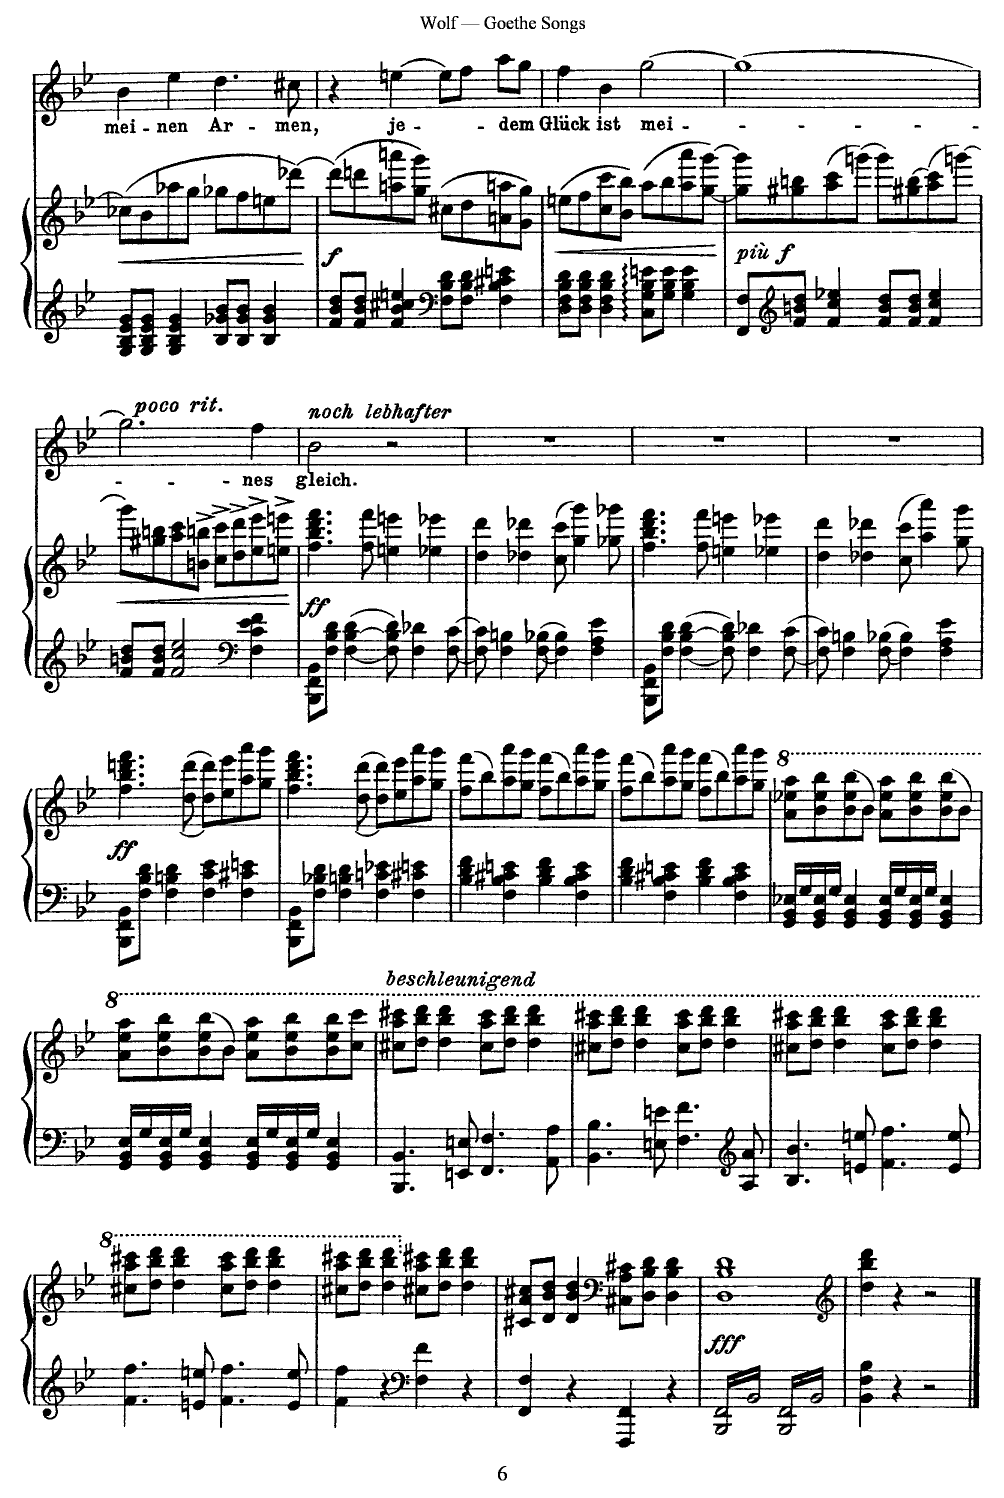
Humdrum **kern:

**kern	**kern	**dynam	**kern	**text
*part2	*part2	*part2	*part1	*part1
*staff3	*staff2	*staff2/3	*staff1	*staff1
*I"Piano	*	*	*I"Voice	*
*I'Pno	*	*	*	*
*clefG2	*clefG2	*	*clefG2	*
*k[b-e-]	*k[b-e-]	*	*k[b-e-]	*
*M4/4	*M4/4	*	*M4/4	*
=57	=57	=57	=57	=57
!	!	!LO:HP:b	!	!
8G/ 8B-/ 8e-/ 8g/L	(8cc-X\L]	<	4b-\	mei-
8G/ 8B-/ 8e-/ 8g/J	8b-\	.	.	.
4G/ 4B-/ 4e-/ 4g/	8aa-X\	.	4ee-\	-nen
.	8gg\J	.	.	.
8B-/ 8g-X/ 8b-/L	8gg-X\L	.	4.dd\	Ar-
8B-/ 8g-/ 8b-/J	8ff\	.	.	.
4B-/ 4g-/ 4b-/	8een\	.	.	.
.	[8ddd-X\J)	.	8cc#X\	-men,
.	.	[	.	.
=58	=58	=58	=58	=58
!	!	!LO:DY:b	!	!
8f/ 8b-/ 8ddn/L	(8ddd-\L]	f	4r	.
8f/ 8b-/ 8dd/J	8dddn\	.	.	.
4f\ 4b-\ 4cc#X\ 4een\	8aan\ 8aaan\	.	[4een\	je-
.	8gg\ 8ggg\J)	.	.	.
*clefF4	*	*	*	*
8F\ 8B-\ 8d\L	(8cc#X\L	.	8ee\L]	.
8F\ 8B-\ 8d\J	8dd\	.	8ff\J	.
4F\ 4B-\ 4c#X\ 4en\	8an\ 8aan\	.	8aa\L	-dem
.	8g\ 8gg\J)	.	8gg\J	.
=59	=59	=59	=59	=59
!	!	!LO:HP:b	!	!
8D\ 8F\ 8B-\ 8d\L	(8een\L	<	4ff\	Glück
8D\ 8F\ 8B-\ 8d\J	8ff\	.	.	.
4D\ 4F\ 4B-\ 4d\	8cc\ 8ccc\	.	4b-\	ist
.	8b-\ 8bb-\J)	.	.	.
8C\ 8G\ 8B-\ 8en\L	(8aa\L	.	[2gg\	mei-
8G\ 8B-\ 8e\J	8bb-\	.	.	.
4G\ 4B-\ 4e\	8aa\ 8aaa\	.	.	.
.	[8gg\ [8ggg\J)	.	.	.
.	.	[	.	.
=60	=60	=60	=60	=60
!	!	!LO:DY:b	!	!
!	!	!LO:DY:n=1:b	!	!
8FF/ 8F/L	8gg\] 8ggg\]L	other-dynamics f	1gg_	.
*clefG2	*	*	*	*
8f/ 8bn/ 8dd/J	8gg#X\ 8bbn\	.	.	.
4f/ 4cc/ 4ee-X/	(8aa\ 8ccc\	.	.	.
.	[8gggn\J)	.	.	.
8f/ 8b/ 8dd/L	8ggg\L]	.	.	.
8f/ 8b/ 8dd/J	(8gg#\ 8bb\	.	.	.
4f/ 4cc/ 4ee-/	(8aa\ 8ccc\)	.	.	.
.	[8ggg\J)	.	.	.
=61	=61	=61	=61	=61
!	!	!	!LO:TX:i:t=poco rit.	!
!	!	!LO:HP:b	!	!
8f/ 8bn/ 8dd/L	8ggg\L]	<	2.gg\]	.
8f/ 8b/ 8dd/J	8gg#X\ 8bbn\	.	.	.
2f/ 2cc/ 2ee-/	8aa\ 8ccc\	.	.	.
.	8bn\^ 8bb\^J	.	.	.
.	8cc\^ 8ccc\^L	.	.	.
.	8dd\^ 8ddd\^	.	.	.
*clefF4	*	*	*	*
4F\ 4c\ 4e-\ 4f\	8ee-\^ 8eee-\^	.	4ff\	-nes
.	8een\^ 8eeen\^J	.	.	.
.	.	[	.	.
=62	=62	=62	=62	=62
!	!	!	!LO:TX:i:t=noch lebhafter	!
!	!	!LO:DY:b	!	!
8BBB-\ 8FF\ 8BB-\L	4.ff\ 4.bb-\ 4.ddd\ 4.fff\	ff	2b-\	gleich.
8F\ 8B-\ 8d\J	.	.	.	.
[4F\ [4B-\ [4d\	.	.	.	.
.	8ff\ 8fff\	.	.	.
8F\] 8B-\] 8d\]	4een\ 4eeen\	.	2r	.
4F\ 4d-X\	.	.	.	.
.	4ee-X\ 4eee-X\	.	.	.
[8F\ [8c\	.	.	.	.
=63	=63	=63	=63	=63
8F\] 8c\]	4dd\ 4ddd\	.	1r	.
4F\ 4Bn\	.	.	.	.
.	4dd-X\ 4ddd-X\	.	.	.
[8F\ [8B-X\	.	.	.	.
4F\] 4B-\]	(8cc\ 8ccc\	.	.	.
.	4gg\ 4ggg\)	.	.	.
4F\ 4A\ 4e-\	.	.	.	.
.	8gg-X\ 8ggg-X\	.	.	.
=64	=64	=64	=64	=64
8BBB-\ 8FF\ 8BB-\L	4.ff\ 4.bb-\ 4.ddd\ 4.fff\	.	1r	.
8F\ 8B-\ 8d\J	.	.	.	.
[4F\ [4B-\ [4d\	.	.	.	.
.	8ff\ 8fff\	.	.	.
8F\] 8B-\] 8d\]	4een\ 4eeen\	.	.	.
4F\ 4d-X\	.	.	.	.
.	4ee-X\ 4eee-X\	.	.	.
[8F\ [8c\	.	.	.	.
=65	=65	=65	=65	=65
8F\] 8c\]	4dd\ 4ddd\	.	1r	.
4F\ 4Bn\	.	.	.	.
.	4dd-X\ 4ddd-X\	.	.	.
[8F\ [8B-X\	.	.	.	.
4F\] 4B-\]	(8cc\ 8ccc\	.	.	.
.	4aa\ 4aaa\)	.	.	.
4F\ 4A\ 4e-\	.	.	.	.
.	8gg\ 8ggg\	.	.	.
=66	=66	=66	=66	=66
!	!	!LO:DY:b	!	!
8BBB-\ 8FF\ 8BB-\L	4.ff\ 4.bb-\ 4.dddn\ 4.fff\	ff	1r	.
8F\ 8B-\ 8d\J	.	.	.	.
4F\ 4Bn\ 4d\	.	.	.	.
.	[8dd\ [8ddd\	.	.	.
4F\ 4c\ 4e-\	8dd\] 8ddd\]L	.	.	.
.	8ee-\ 8eee-\	.	.	.
4F\ 4c#X\ 4en\	8aa\ 8aaa\	.	.	.
.	8gg\ 8ggg\J	.	.	.
=67	=67	=67	=67	=67
8BBB-\ 8FF\ 8BB-\L	4.ff\ 4.bb-\ 4.ddd\ 4.fff\	.	1r	.
8F\ 8B-X\ 8d\J	.	.	.	.
4F\ 4Bn\ 4d\	.	.	.	.
.	[8dd\ [8ddd\	.	.	.
4F\ 4cn\ 4e-X\	8dd\] 8ddd\]L	.	.	.
.	8ee-\ 8eee-\	.	.	.
4F\ 4c#X\ 4en\	8aa\ 8aaa\	.	.	.
.	8gg\ 8ggg\J	.	.	.
=68	=68	=68	=68	=68
4B-\ 4d\ 4f\	(8ff\ 8fff\L	.	1r	.
.	8bb-\)	.	.	.
4F\ 4B-\ 4c#X\ 4en\	8aa\ 8aaa\	.	.	.
.	8gg\ 8ggg\J	.	.	.
4B-\ 4d\ 4f\	(8ff\ 8fff\L	.	.	.
.	8bb-\)	.	.	.
4F\ 4B-\ 4c#\ 4e\	8aa\ 8aaa\	.	.	.
.	8gg\ 8ggg\J	.	.	.
=69	=69	=69	=69	=69
4B-\ 4d\ 4f\	(8ff\ 8fff\L	.	1r	.
.	8bb-\)	.	.	.
4F\ 4B-\ 4c#X\ 4en\	8aa\ 8aaa\	.	.	.
.	8gg\ 8ggg\J	.	.	.
4B-\ 4d\ 4f\	(8ff\ 8fff\L	.	.	.
.	8bb-\)	.	.	.
4F\ 4B-\ 4c#\ 4e\	8aa\ 8aaa\	.	.	.
.	8gg\ 8ggg\J	.	.	.
=70	=70	=70	=70	=70
*	*8va	*	*	*
16GG/ 16BB-/ 16E-X/LL	8aa\ 8eee-X\ 8aaa\L	.	1r	.
16G/	.	.	.	.
16GG/ 16BB-/ 16E-/	8bb-\ 8eee-\ 8bbb-\	.	.	.
16G/JJ	.	.	.	.
4GG/ 4BB-/ 4E-/	(8bb-\ 8eee-\ 8bbb-\	.	.	.
.	8bb-\J)	.	.	.
16GG/ 16BB-/ 16E-/LL	8aa\ 8eee-\ 8aaa\L	.	.	.
16G/	.	.	.	.
16GG/ 16BB-/ 16E-/	8bb-\ 8eee-\ 8bbb-\	.	.	.
16G/JJ	.	.	.	.
4GG/ 4BB-/ 4E-/	(8bb-\ 8eee-\ 8bbb-\	.	.	.
.	8bb-\J)	.	.	.
=71	=71	=71	=71	=71
16GG/ 16BB-/ 16E-/LL	8aa\ 8eee-\ 8aaa\L	.	1r	.
16G/	.	.	.	.
16GG/ 16BB-/ 16E-/	8bb-\ 8eee-\ 8bbb-\	.	.	.
16G/JJ	.	.	.	.
4GG/ 4BB-/ 4E-/	(8bb-\ 8eee-\ 8bbb-\	.	.	.
.	8bb-\J)	.	.	.
16GG/ 16BB-/ 16E-/LL	8aa\ 8eee-\ 8aaa\L	.	.	.
16G/	.	.	.	.
16GG/ 16BB-/ 16E-/	8bb-\ 8eee-\ 8bbb-\	.	.	.
16G/JJ	.	.	.	.
4GG/ 4BB-/ 4E-/	8bb-\ 8eee-\ 8bbb-\	.	.	.
.	8ccc\ 8cccc\J	.	.	.
=72	=72	=72	=72	=72
!	!	!	!LO:TX:i:t=beschleunigend	!
!	!LO:TX:i:t=beschleunigend	!	!	!
4.BBB-/ 4.BB-/	8ccc#X\ 8aaa\ 8cccc#X\L	.	1r	.
.	8ddd\ 8bbb-\ 8dddd\J	.	.	.
.	4ddd\ 4bbb-\ 4dddd\	.	.	.
8EEn/ 8En/	.	.	.	.
4.FF/ 4.F/	8ccc#\ 8aaa\ 8cccc#\L	.	.	.
.	8ddd\ 8bbb-\ 8dddd\J	.	.	.
.	4ddd\ 4bbb-\ 4dddd\	.	.	.
8AA\ 8A\	.	.	.	.
=73	=73	=73	=73	=73
4.BB-\ 4.B-\	8ccc#X\ 8aaa\ 8cccc#X\L	.	1r	.
.	8ddd\ 8bbb-\ 8dddd\J	.	.	.
.	4ddd\ 4bbb-\ 4dddd\	.	.	.
8En\ 8en\	.	.	.	.
4.F\ 4.f\	8ccc#\ 8aaa\ 8cccc#\L	.	.	.
.	8ddd\ 8bbb-\ 8dddd\J	.	.	.
.	4ddd\ 4bbb-\ 4dddd\	.	.	.
*clefG2	*	*	*	*
8A/ 8a/	.	.	.	.
=74	=74	=74	=74	=74
4.B-/ 4.b-/	8ccc#X\ 8aaa\ 8cccc#X\L	.	1r	.
.	8ddd\ 8bbb-\ 8dddd\J	.	.	.
.	4ddd\ 4bbb-\ 4dddd\	.	.	.
8en/ 8een/	.	.	.	.
4.f\ 4.ff\	8ccc#\ 8aaa\ 8cccc#\L	.	.	.
.	8ddd\ 8bbb-\ 8dddd\J	.	.	.
.	4ddd\ 4bbb-\ 4dddd\	.	.	.
8e/ 8ee/	.	.	.	.
=75	=75	=75	=75	=75
4.f\ 4.ff\	8ccc#X\ 8aaa\ 8cccc#X\L	.	1r	.
.	8ddd\ 8bbb-\ 8dddd\J	.	.	.
.	4ddd\ 4bbb-\ 4dddd\	.	.	.
8en/ 8een/	.	.	.	.
4.f\ 4.ff\	8ccc#\ 8aaa\ 8cccc#\L	.	.	.
.	8ddd\ 8bbb-\ 8dddd\J	.	.	.
.	4ddd\ 4bbb-\ 4dddd\	.	.	.
8e/ 8ee/	.	.	.	.
=76	=76	=76	=76	=76
4f\ 4ff\	8ccc#X\ 8aaa\ 8cccc#X\L	.	1r	.
.	8ddd\ 8bbb-\ 8dddd\J	.	.	.
4r	4ddd\ 4bbb-\ 4dddd\	.	.	.
*clefF4	*	*	*	*
*	*X8va	*	*	*
4F\ 4f\	8cc#X\ 8aa\ 8ccc#X\L	.	.	.
.	8dd\ 8bb-\ 8ddd\J	.	.	.
4r	4dd\ 4bb-\ 4ddd\	.	.	.
=77	=77	=77	=77	=77
4FF/ 4F/	8c#X/ 8a/ 8cc#X/L	.	1r	.
.	8d/ 8b-/ 8dd/J	.	.	.
4r	4d/ 4b-/ 4dd/	.	.	.
*	*clefF4	*	*	*
4FFF/ 4FF/	8C#X\ 8A\ 8c#X\L	.	.	.
.	8D\ 8B-\ 8d\J	.	.	.
4r	4D\ 4B-\ 4d\	.	.	.
=78	=78	=78	=78	=78
!	!	!LO:DY:b	!	!
6.BBB-/ 6.FF/	1D 1B- 1d	fff	1r	.
6.BB-/	.	.	.	.
6.BBB-/ 6.FF/	.	.	.	.
6.BB-/	.	.	.	.
=79	=79	=79	=79	=79
*	*clefG2	*	*	*
4BB-\ 4F\ 4B-\	4dd\ 4bb-\ 4ddd\	.	1r	.
4r	4r	.	.	.
2r	2r	.	.	.
==	==	==	==	==
*-	*-	*-	*-	*-
